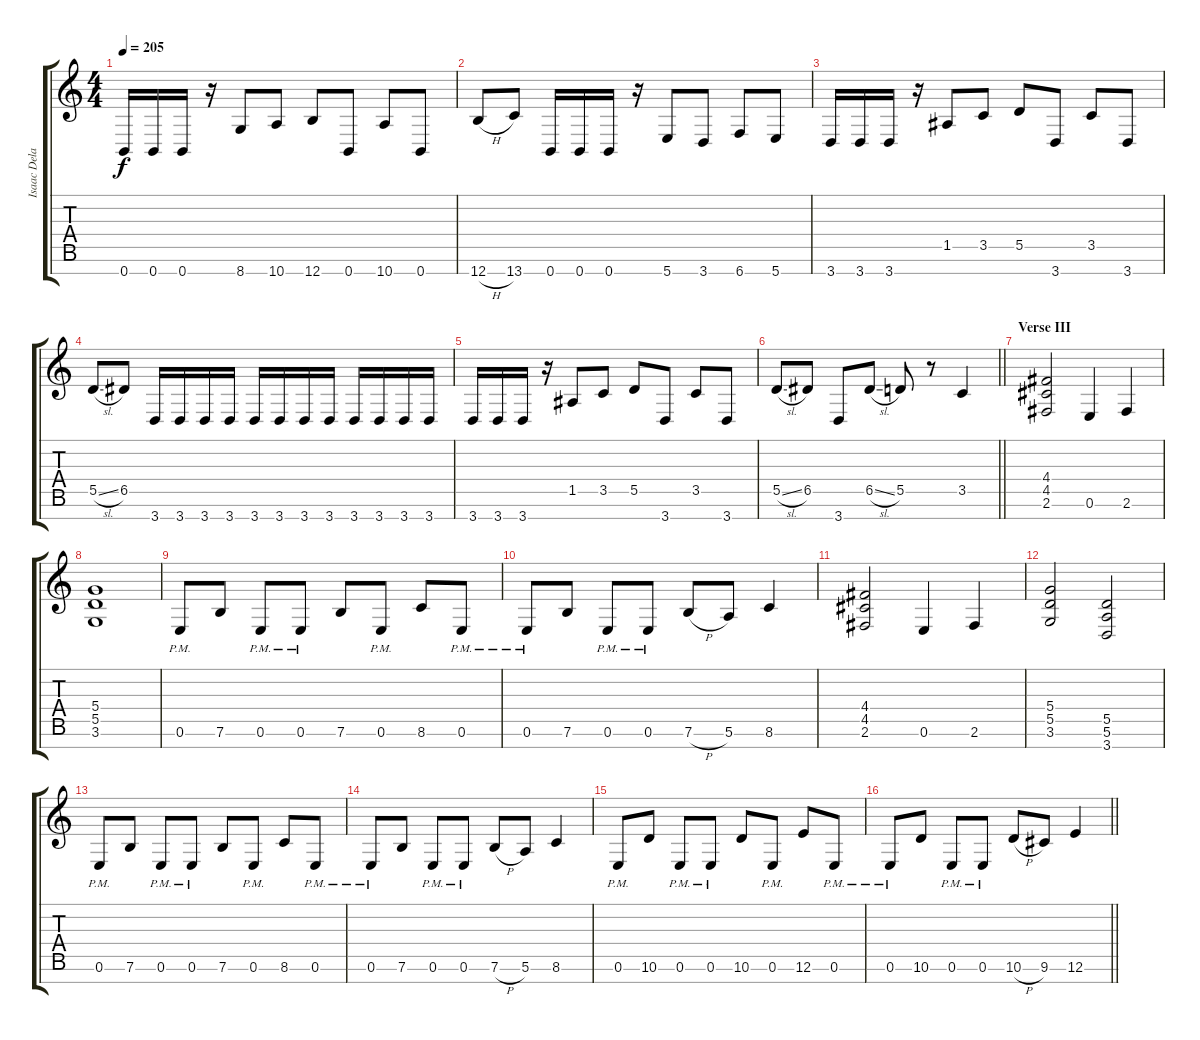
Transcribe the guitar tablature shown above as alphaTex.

\track ("Isaac Delahaye" "Isaac Dela") {instrument distortionguitar}
\staff {score tabs}
\tuning (E4 B3 G3 D3 A2 E2 B1) {hide}
\ts (4 4)
\tempo 205
\clef g2
\ks c
0.7.16{dy f} 0.7.16 0.7.16 r.16 8.7.8 10.7.8 12.7.8 0.7.8 10.7.8 0.7.8 |
12.7{h}.8 13.7.8 0.7.16 0.7.16 0.7.16 r.16 5.7.8 3.7.8 6.7.8 5.7.8 |
3.7.16 3.7.16 3.7.16 r.16 1.5.8 3.5.8 5.5.8 3.7.8 3.5.8 3.7.8 |
5.5{sl}.8 6.5.8 3.7.16 3.7.16 3.7.16 3.7.16 3.7.16 3.7.16 3.7.16 3.7.16 3.7.16 3.7.16 3.7.16 3.7.16 |
3.7.16 3.7.16 3.7.16 r.16 1.5.8 3.5.8 5.5.8 3.7.8 3.5.8 3.7.8 |
\barLineRight lightlight
5.5{sl}.8 6.5.8 3.7.8 6.5{sl}.8 5.5.8 r.8 3.5.4 |
\section ("" "Verse III")
(4.4 4.5 2.6).2 0.6.4 2.6.4 |
(5.4 5.5 3.6).1 |
0.6{pm}.8 7.6.8 0.6{pm}.8 0.6{pm}.8 7.6.8 0.6{pm}.8 8.6.8 0.6{pm}.8 |
0.6{pm}.8 7.6.8 0.6{pm}.8 0.6{pm}.8 7.6{h}.8 5.6.8 8.6.4 |
(4.4 4.5 2.6).2 0.6.4 2.6.4 |
(5.4 5.5 3.6).2 (5.5 5.6 3.7).2 |
0.6{pm}.8 7.6.8 0.6{pm}.8 0.6{pm}.8 7.6.8 0.6{pm}.8 8.6.8 0.6{pm}.8 |
0.6{pm}.8 7.6.8 0.6{pm}.8 0.6{pm}.8 7.6{h}.8 5.6.8 8.6.4 |
0.6{pm}.8 10.6.8 0.6{pm}.8 0.6{pm}.8 10.6.8 0.6{pm}.8 12.6.8 0.6{pm}.8 |
\barLineRight lightlight
0.6{pm}.8 10.6.8 0.6{pm}.8 0.6{pm}.8 10.6{h}.8 9.6.8 12.6.4
